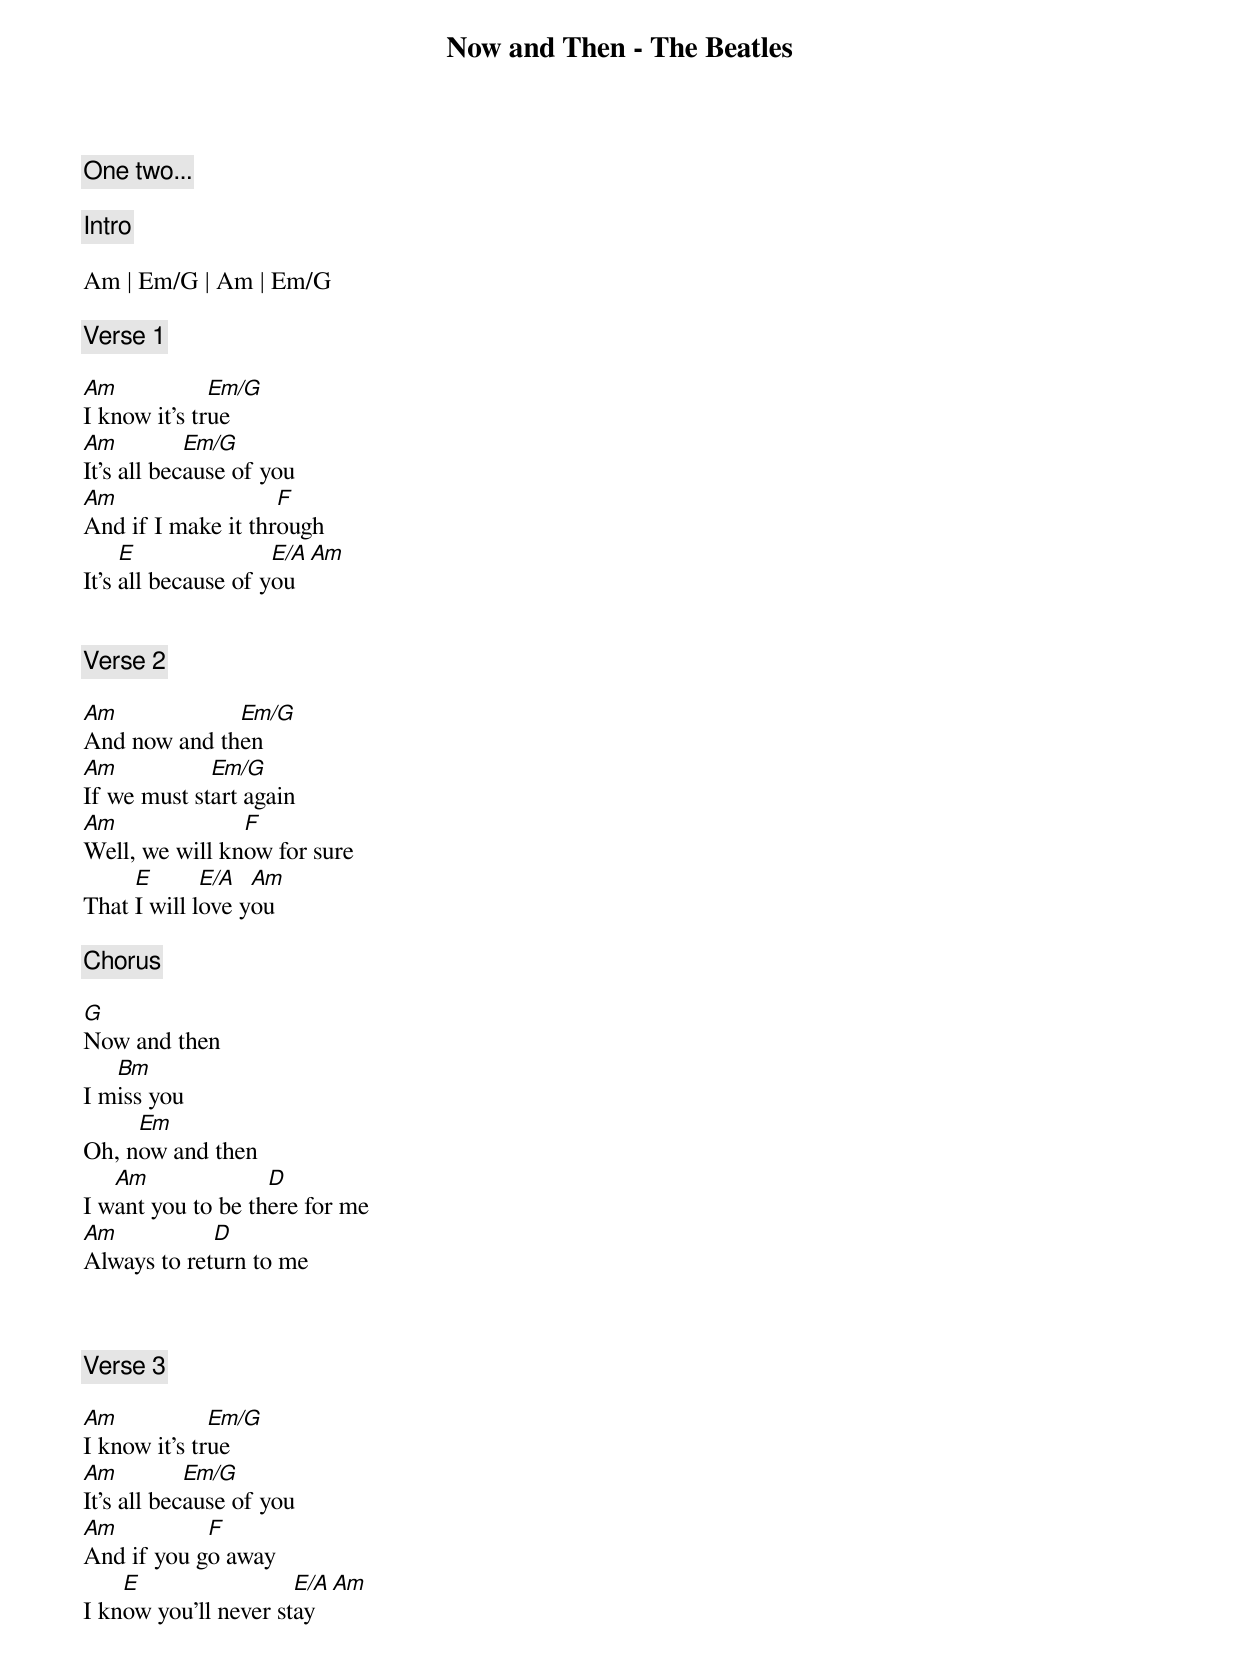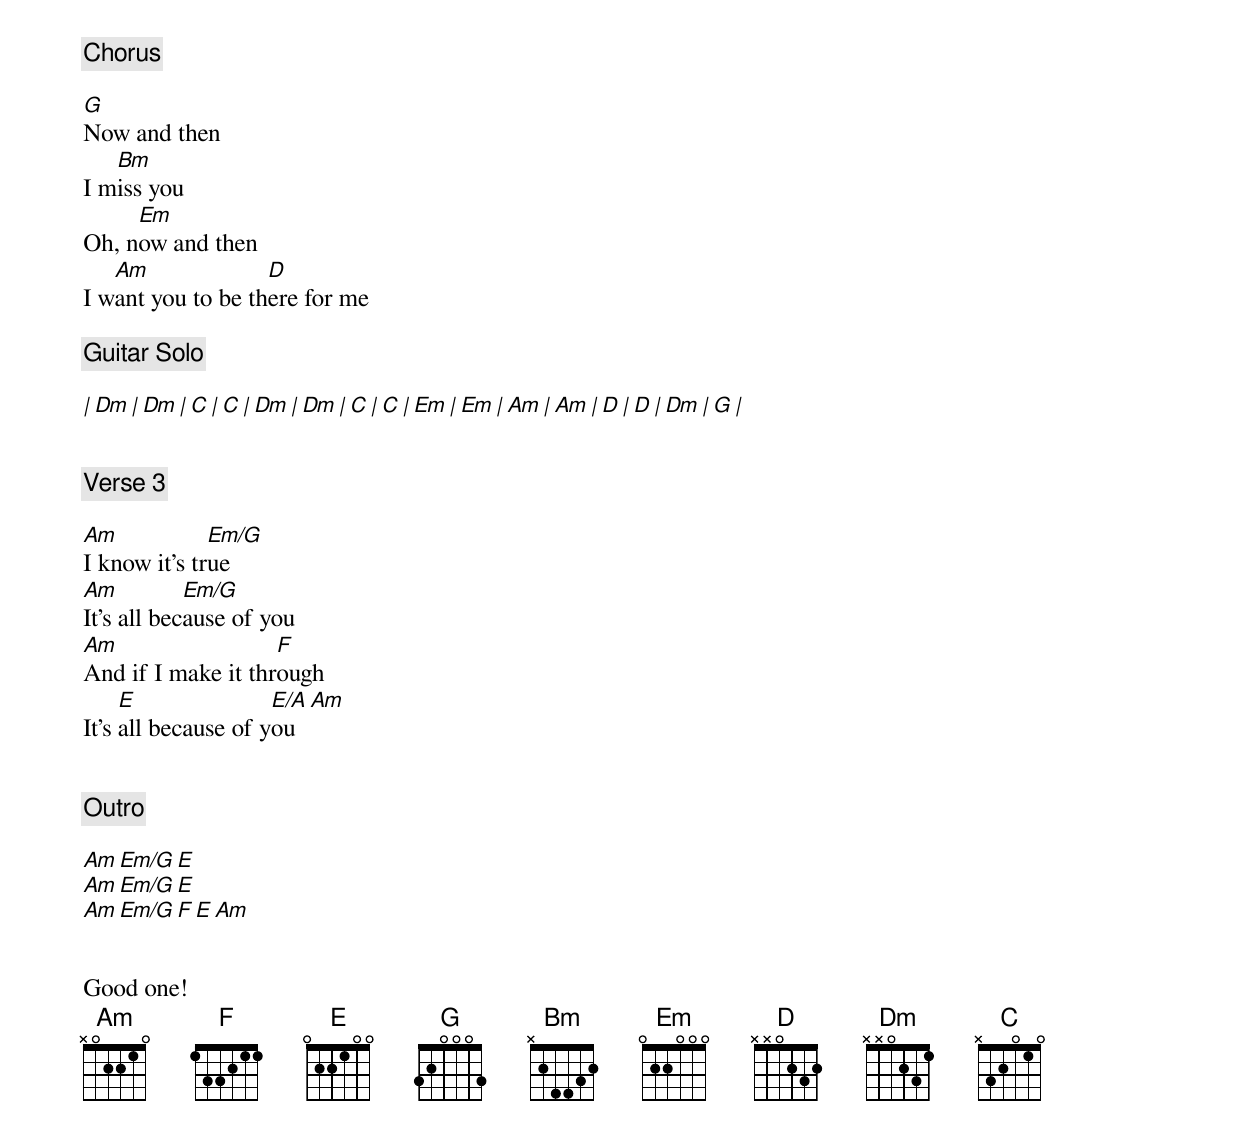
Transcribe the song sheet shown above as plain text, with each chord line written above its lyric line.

Now and Then - The Beatles

One two...

[Intro]

Am | Em/G | Am | Em/G

[Verse 1]

Am            Em/G
I know it's true
Am          Em/G
It's all because of you
Am                  F
And if I make it through
     E               E/A Am
It's all because of you


[Verse 2]

Am            Em/G
And now and then
Am           Em/G
If we must start again
Am              F
Well, we will know for sure
     E       E/A  Am
That I will love you

[Chorus]

G
Now and then
   Bm
I miss you
     Em
Oh, now and then
   Am              D
I want you to be there for me
Am           D
Always to return to me



[Verse 3]

Am            Em/G
I know it's true
Am          Em/G
It's all because of you
Am          F
And if you go away
    E                 E/A Am
I know you'll never stay


[Chorus]

G
Now and then
   Bm
I miss you
     Em
Oh, now and then
   Am              D
I want you to be there for me

[Guitar Solo]

| Dm | Dm | C | C | Dm | Dm | C | C | Em | Em | Am | Am | D | D | Dm | G |


[Verse 3]

Am            Em/G
I know it's true
Am          Em/G
It's all because of you
Am                  F
And if I make it through
     E               E/A Am
It's all because of you


[Outro]

Am Em/G E
Am Em/G E
Am Em/G F E Am


Good one!
